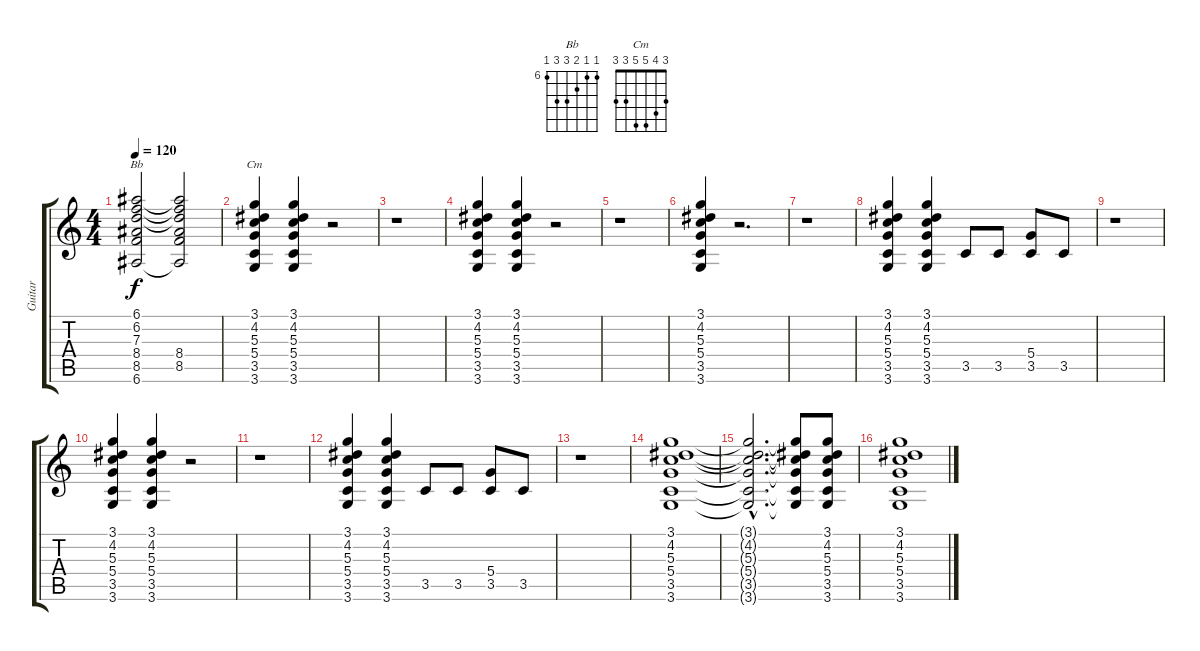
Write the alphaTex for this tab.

\track ("Guitar" "Guitar") {instrument distortionguitar}
\staff {score tabs}
\tuning (E4 B3 G3 D3 A2 E2) {hide}
\chord ("Bb" 6 6 7 8 8 6) {firstfret 6}
\chord ("Cm" 3 4 5 5 3 3)
\ts (4 4)
\tempo 120
\clef g2
\ks c
(6.1 6.2 7.3 8.4 8.5 6.6).2{ch "Bb" dy f} (6.1{t} 6.2{t} 7.3{t} 8.4 8.5 6.6{t}).2 |
(3.1 4.2 5.3 5.4 3.5 3.6).4{ch "Cm"} (3.1 4.2 5.3 5.4 3.5 3.6).4 r.2 |
r.1 |
(3.1 4.2 5.3 5.4 3.5 3.6).4 (3.1 4.2 5.3 5.4 3.5 3.6).4 r.2 |
r.1 |
(3.1 4.2 5.3 5.4 3.5 3.6).4 r.2{d} |
r.1 |
(3.1 4.2 5.3 5.4 3.5 3.6).4 (3.1 4.2 5.3 5.4 3.5 3.6).4 3.5.8 3.5.8 (5.4 3.5).8 3.5.8 |
r.1 |
(3.1 4.2 5.3 5.4 3.5 3.6).4 (3.1 4.2 5.3 5.4 3.5 3.6).4 r.2 |
r.1 |
(3.1 4.2 5.3 5.4 3.5 3.6).4 (3.1 4.2 5.3 5.4 3.5 3.6).4 3.5.8 3.5.8 (5.4 3.5).8 3.5.8 |
r.1 |
(3.1 4.2 5.3 5.4 3.5 3.6).1 |
(3.1{hac t} 4.2{hac t} 5.3{hac t} 5.4{hac t} 3.5{hac t} 3.6{hac t}).2{d} (3.1{t} 4.2{t} 5.3{t} 5.4{t} 3.5{t} 3.6{t}).8 (3.1 4.2 5.3 5.4 3.5 3.6).8 |
(3.1 4.2 5.3 5.4 3.5 3.6).1
